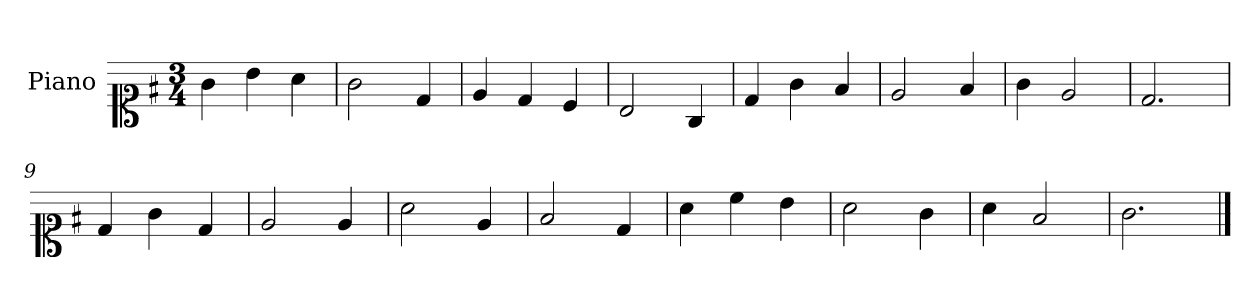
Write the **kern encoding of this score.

**kern
*part1
*staff1
*I"Piano
*I'Pno.
*clefC1
*k[f#]
*M3/4
=1
4g\
4b\
4a\
=2
2g\
4d/
=3
4e/
4d/
4c/
=4
2B/
4G/
=5
4d/
4g\
4f#/
=6
2e/
4f#/
=7
4g\
2e/
=8
2.d/
=9
4d/
4g\
4d/
=10
2e/
4e/
=11
2a\
4e/
=12
2f#/
4d/
=13
4a\
4cc\
4b\
=14
2a\
4g\
=15
4a\
2f#/
=16
2.g\
==
*-
